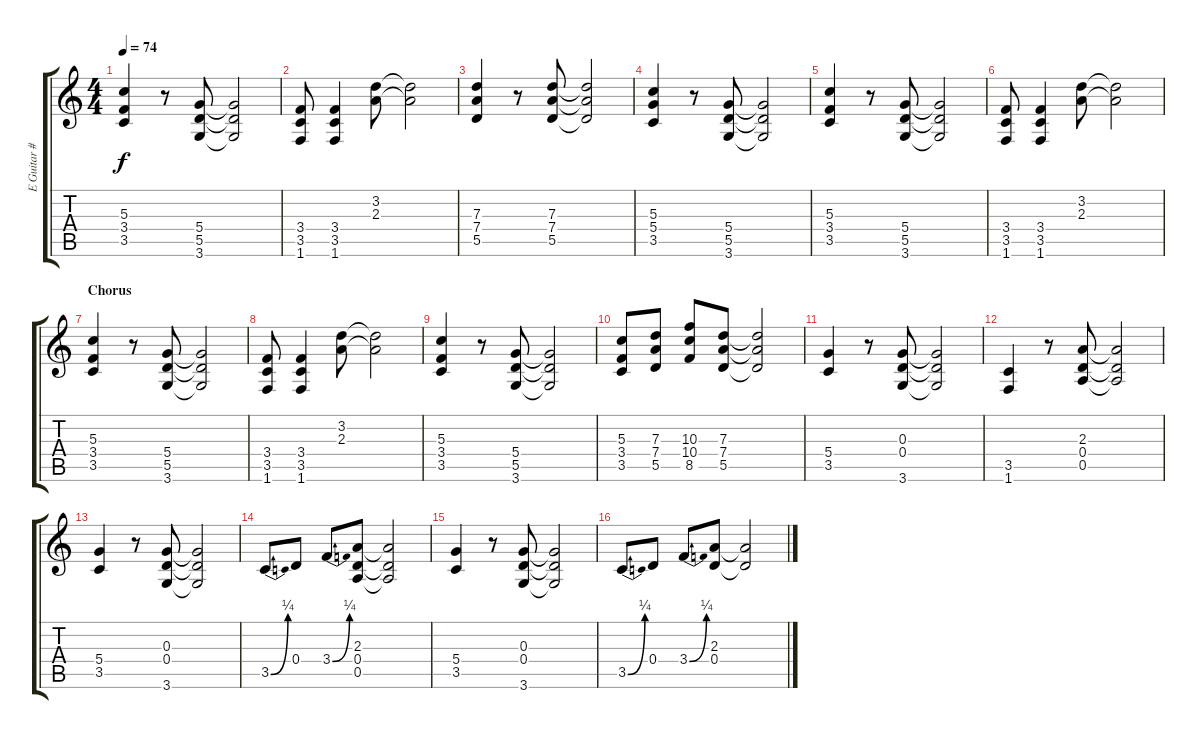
\track ("E Guitar #2" "E Guitar #") {instrument overdrivenguitar}
\staff {score tabs}
\tuning (E4 B3 G3 D3 A2 E2) {hide}
\ts (4 4)
\tempo 74
\clef g2
\ks c
(5.3 3.4 3.5).4{dy f} r.8 (5.4 5.5 3.6).8 (5.4{t} 5.5{t} 3.6{t}).2 |
(3.4 3.5 1.6).8 (3.4 3.5 1.6).4 (3.2 2.3).8 (3.2{t} 2.3{t}).2 |
(7.3 7.4 5.5).4 r.8 (7.3 7.4 5.5).8 (7.3{t} 7.4{t} 5.5{t}).2 |
(5.3 5.4 3.5).4 r.8 (5.4 5.5 3.6).8 (5.4{t} 5.5{t} 3.6{t}).2 |
(5.3 3.4 3.5).4 r.8 (5.4 5.5 3.6).8 (5.4{t} 5.5{t} 3.6{t}).2 |
(3.4 3.5 1.6).8 (3.4 3.5 1.6).4 (3.2 2.3).8 (3.2{t} 2.3{t}).2 |
\section ("" "Chorus")
(5.3 3.4 3.5).4 r.8 (5.4 5.5 3.6).8 (5.4{t} 5.5{t} 3.6{t}).2 |
(3.4 3.5 1.6).8 (3.4 3.5 1.6).4 (3.2 2.3).8 (3.2{t} 2.3{t}).2 |
(5.3 3.4 3.5).4 r.8 (5.4 5.5 3.6).8 (5.4{t} 5.5{t} 3.6{t}).2 |
(5.3 3.4 3.5).8 (7.3 7.4 5.5).8 (10.3 10.4 8.5).8 (7.3 7.4 5.5).8 (7.3{t} 7.4{t} 5.5{t}).2 |
(5.4 3.5).4 r.8 (0.3 0.4 3.6).8 (0.3{t} 0.4{t} 3.6{t}).2 |
(3.5 1.6).4 r.8 (2.3 0.4 0.5).8 (2.3{t} 0.4{t} 0.5{t}).2 |
(5.4 3.5).4 r.8 (0.3 0.4 3.6).8 (0.3{t} 0.4{t} 3.6{t}).2 |
3.5{be (bend 0 0 60 1)}.8 0.4.8 3.4{be (bend 0 0 60 1)}.8 (2.3 0.4 0.5).8 (2.3{t} 0.4{t} 0.5{t}).2 |
(5.4 3.5).4 r.8 (0.3 0.4 3.6).8 (0.3{t} 0.4{t} 3.6{t}).2 |
3.5{be (bend 0 0 60 1)}.8 0.4.8 3.4{be (bend 0 0 60 1)}.8 (2.3 0.4).8 (2.3{t} 0.4{t}).2
